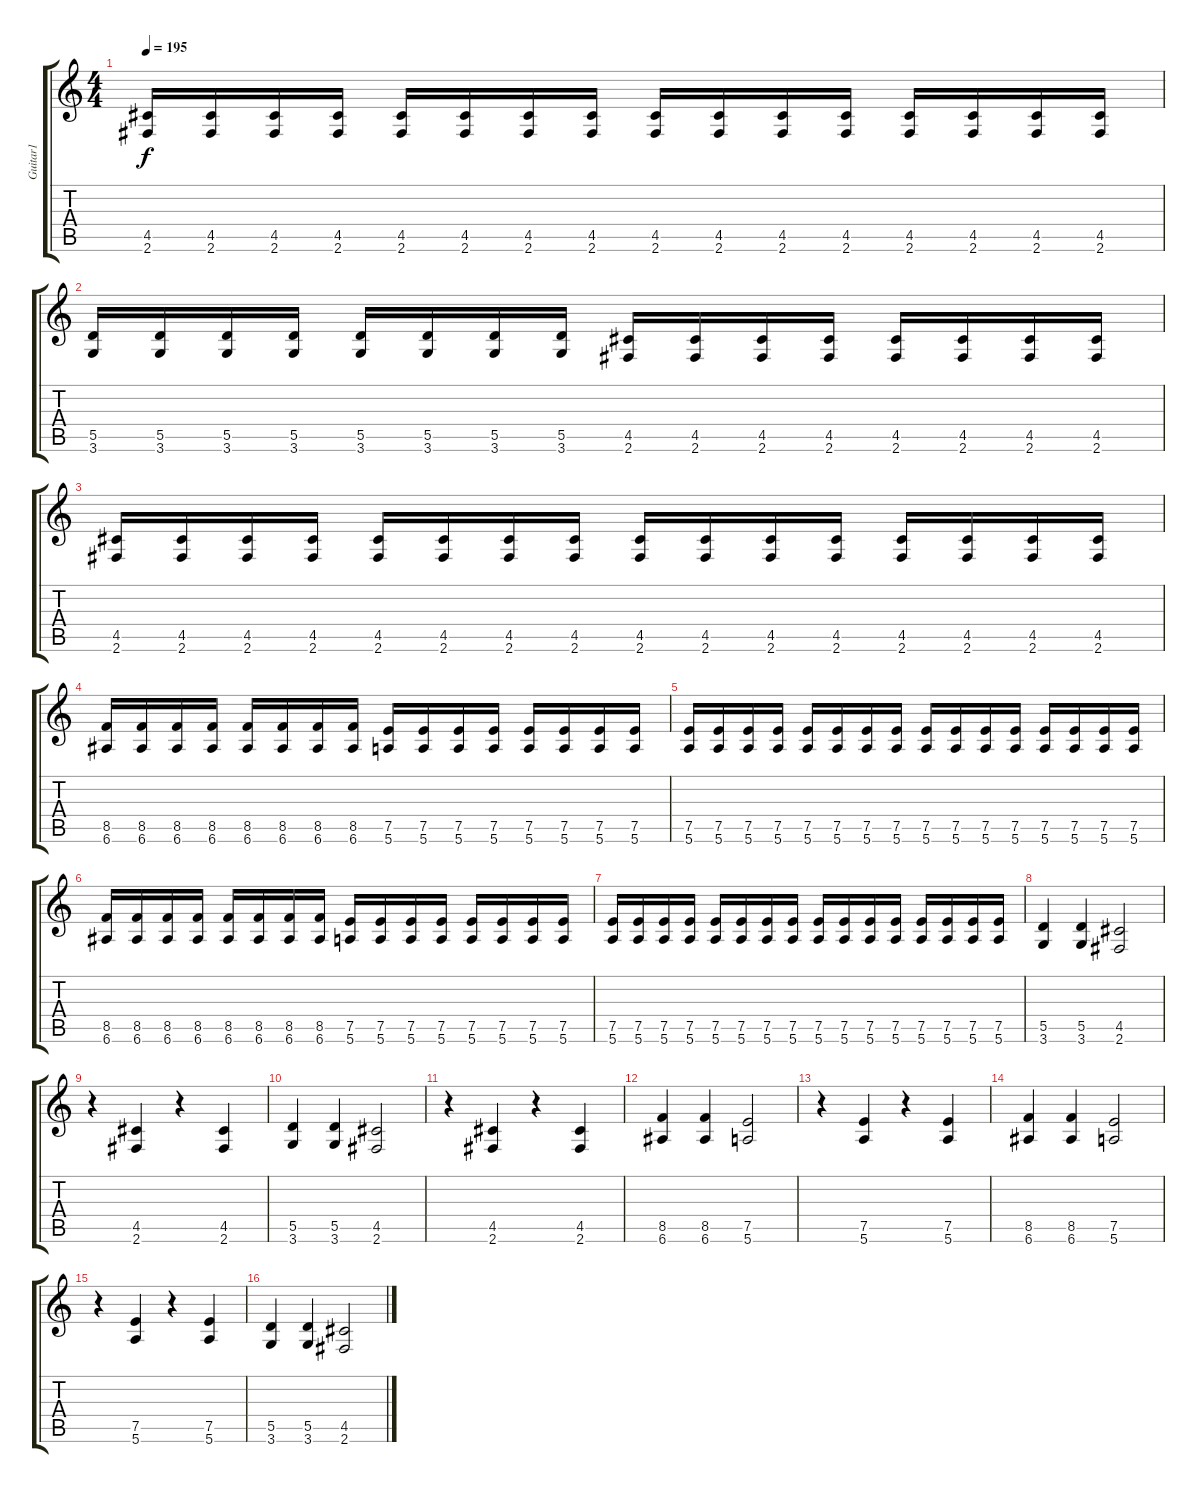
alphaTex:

\track ("Guitar1" "Guitar1") {instrument distortionguitar}
\staff {score tabs}
\tuning (E4 B3 G3 D3 A2 E2) {hide}
\ts (4 4)
\tempo 195
\clef g2
\ks c
(4.5 2.6).16{dy f} (4.5 2.6).16 (4.5 2.6).16 (4.5 2.6).16 (4.5 2.6).16 (4.5 2.6).16 (4.5 2.6).16 (4.5 2.6).16 (4.5 2.6).16 (4.5 2.6).16 (4.5 2.6).16 (4.5 2.6).16 (4.5 2.6).16 (4.5 2.6).16 (4.5 2.6).16 (4.5 2.6).16 |
(5.5 3.6).16 (5.5 3.6).16 (5.5 3.6).16 (5.5 3.6).16 (5.5 3.6).16 (5.5 3.6).16 (5.5 3.6).16 (5.5 3.6).16 (4.5 2.6).16 (4.5 2.6).16 (4.5 2.6).16 (4.5 2.6).16 (4.5 2.6).16 (4.5 2.6).16 (4.5 2.6).16 (4.5 2.6).16 |
(4.5 2.6).16 (4.5 2.6).16 (4.5 2.6).16 (4.5 2.6).16 (4.5 2.6).16 (4.5 2.6).16 (4.5 2.6).16 (4.5 2.6).16 (4.5 2.6).16 (4.5 2.6).16 (4.5 2.6).16 (4.5 2.6).16 (4.5 2.6).16 (4.5 2.6).16 (4.5 2.6).16 (4.5 2.6).16 |
(8.5 6.6).16 (8.5 6.6).16 (8.5 6.6).16 (8.5 6.6).16 (8.5 6.6).16 (8.5 6.6).16 (8.5 6.6).16 (8.5 6.6).16 (7.5 5.6).16 (7.5 5.6).16 (7.5 5.6).16 (7.5 5.6).16 (7.5 5.6).16 (7.5 5.6).16 (7.5 5.6).16 (7.5 5.6).16 |
(7.5 5.6).16 (7.5 5.6).16 (7.5 5.6).16 (7.5 5.6).16 (7.5 5.6).16 (7.5 5.6).16 (7.5 5.6).16 (7.5 5.6).16 (7.5 5.6).16 (7.5 5.6).16 (7.5 5.6).16 (7.5 5.6).16 (7.5 5.6).16 (7.5 5.6).16 (7.5 5.6).16 (7.5 5.6).16 |
(8.5 6.6).16 (8.5 6.6).16 (8.5 6.6).16 (8.5 6.6).16 (8.5 6.6).16 (8.5 6.6).16 (8.5 6.6).16 (8.5 6.6).16 (7.5 5.6).16 (7.5 5.6).16 (7.5 5.6).16 (7.5 5.6).16 (7.5 5.6).16 (7.5 5.6).16 (7.5 5.6).16 (7.5 5.6).16 |
(7.5 5.6).16 (7.5 5.6).16 (7.5 5.6).16 (7.5 5.6).16 (7.5 5.6).16 (7.5 5.6).16 (7.5 5.6).16 (7.5 5.6).16 (7.5 5.6).16 (7.5 5.6).16 (7.5 5.6).16 (7.5 5.6).16 (7.5 5.6).16 (7.5 5.6).16 (7.5 5.6).16 (7.5 5.6).16 |
(5.5 3.6).4 (5.5 3.6).4 (4.5 2.6).2 |
r.4 (4.5 2.6).4 r.4 (4.5 2.6).4 |
(5.5 3.6).4 (5.5 3.6).4 (4.5 2.6).2 |
r.4 (4.5 2.6).4 r.4 (4.5 2.6).4 |
(8.5 6.6).4 (8.5 6.6).4 (7.5 5.6).2 |
r.4 (7.5 5.6).4 r.4 (7.5 5.6).4 |
(8.5 6.6).4 (8.5 6.6).4 (7.5 5.6).2 |
r.4 (7.5 5.6).4 r.4 (7.5 5.6).4 |
(5.5 3.6).4 (5.5 3.6).4 (4.5 2.6).2
